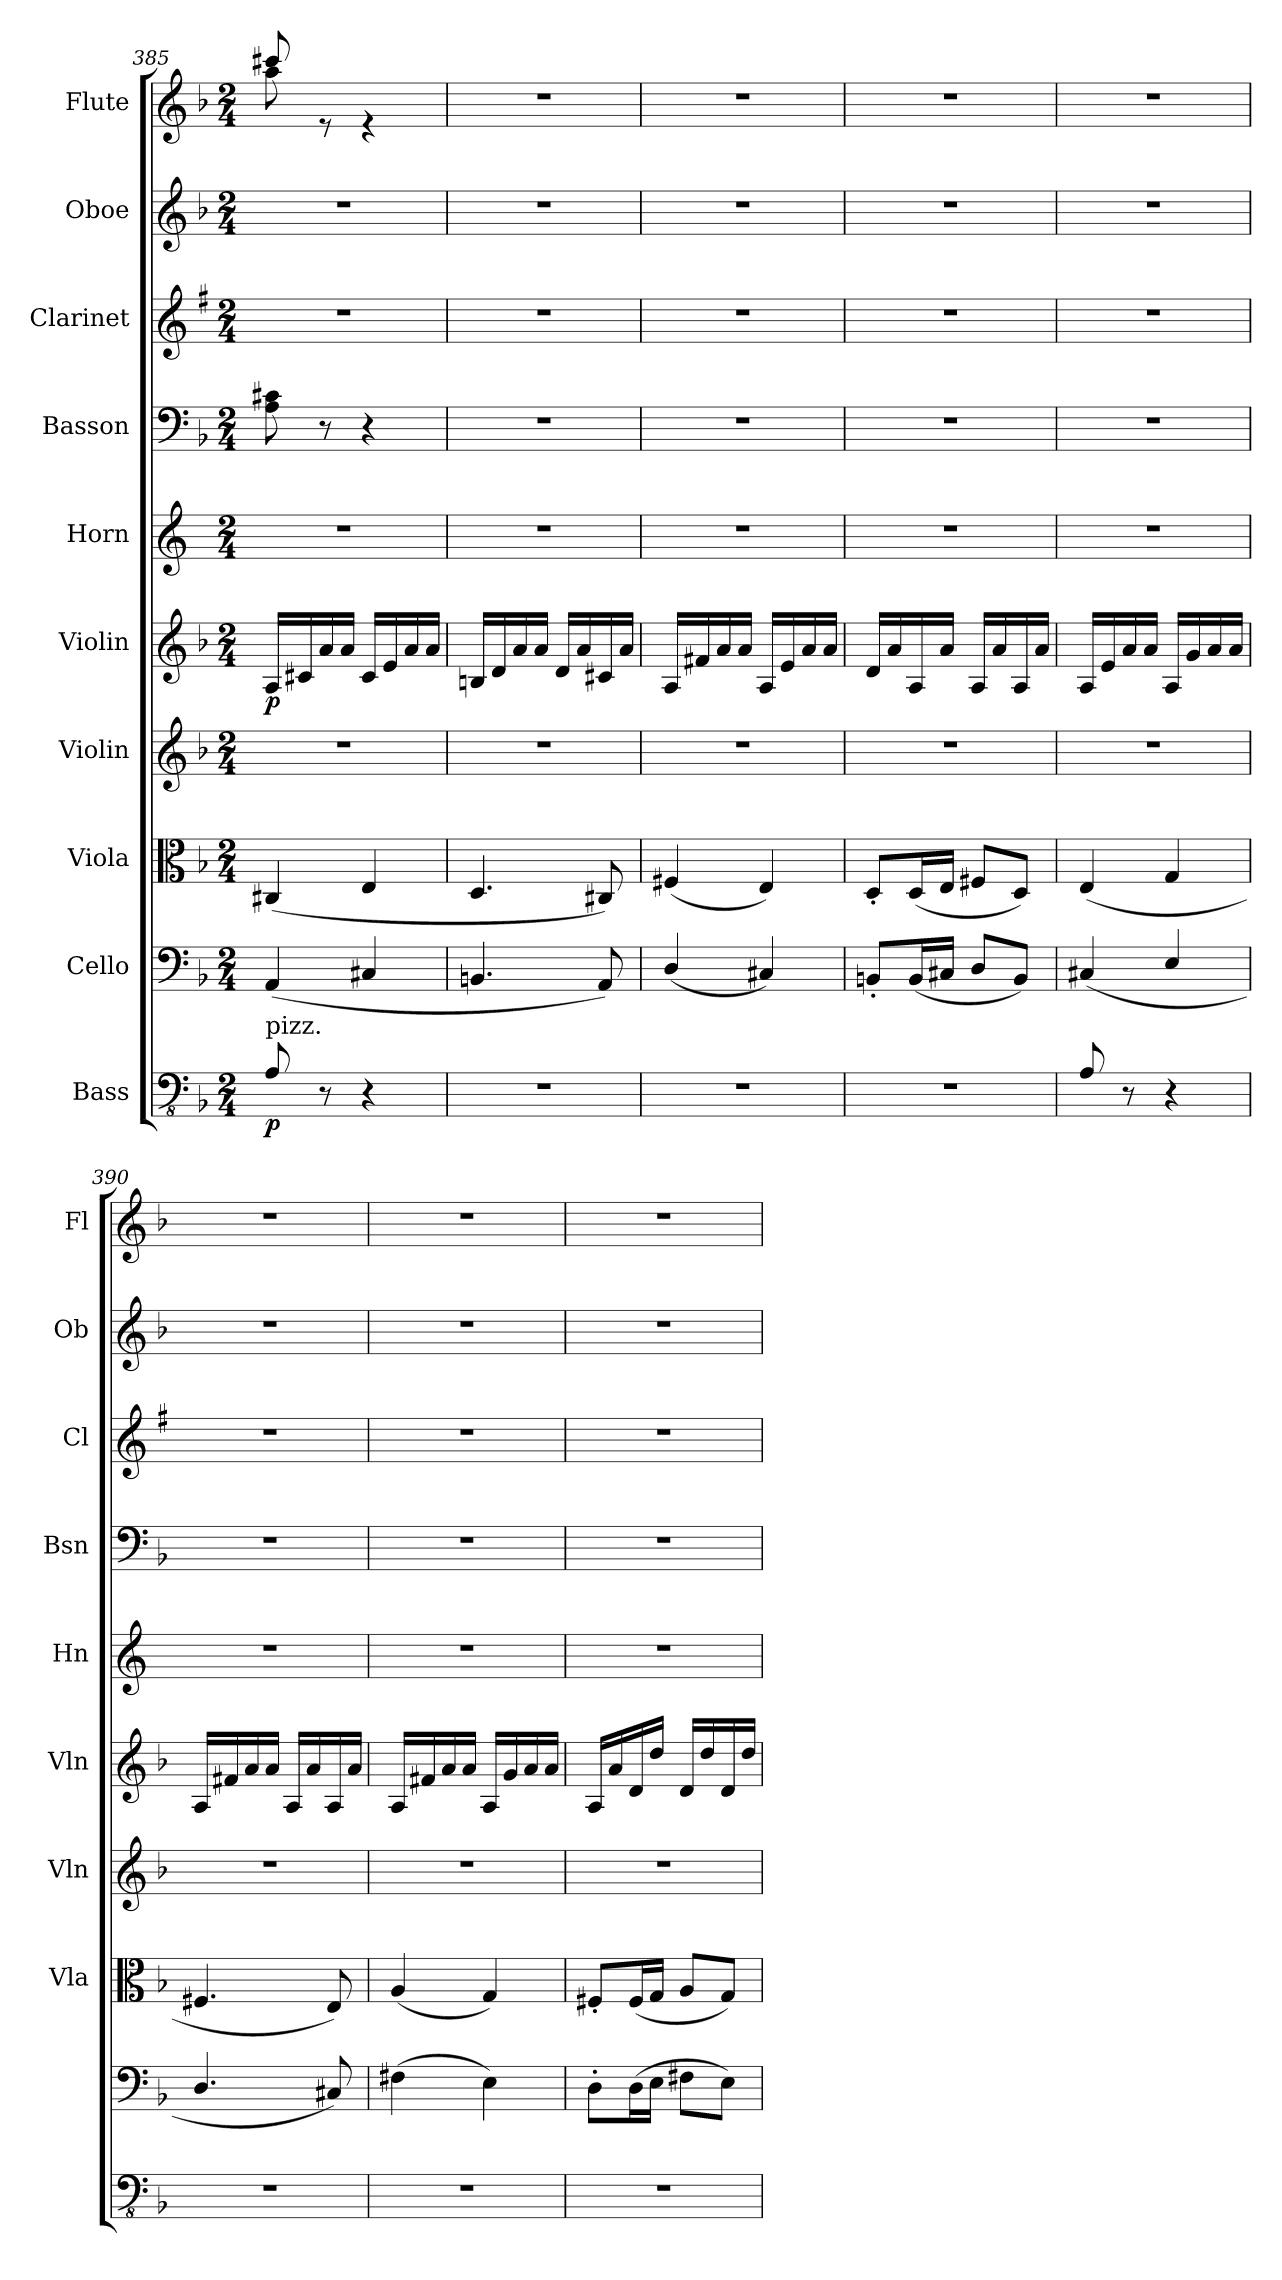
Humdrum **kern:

**kern	**dynam	**kern	**kern	**kern	**kern	**dynam	**kern	**kern	**kern	**kern	**kern
*part10	*part10	*part9	*part8	*part7	*part6	*part6	*part5	*part4	*part3	*part2	*part1
*staff10	*staff10	*staff9	*staff8	*staff7	*staff6	*staff6	*staff5	*staff4	*staff3	*staff2	*staff1
*I"Bass	*	*I"Cello	*I"Viola	*I"Violin	*I"Violin	*	*I"Horn	*I"Basson	*I"Clarinet	*I"Oboe	*I"Flute
*	*	*	*I'Vla	*I'Vln	*I'Vln	*	*I'Hn	*I'Bsn	*I'Cl	*I'Ob	*I'Fl
!!LO:PB:g=z
*clefFv4	*	*clefF4	*clefC3	*clefG2	*clefG2	*	*clefG2	*clefF4	*clefG2	*clefG2	*clefG2
*ITrd7c12	*	*	*	*	*	*	*ITrd4c7	*	*ITrd1c2	*	*
*k[b-]	*	*k[b-]	*k[b-]	*k[b-]	*k[b-]	*	*k[b-]	*k[b-]	*k[b-]	*k[b-]	*k[b-]
*M2/4	*	*M2/4	*M2/4	*M2/4	*M2/4	*	*M2/4	*M2/4	*M2/4	*M2/4	*M2/4
=385	=385	=385	=385	=385	=385	=385	=385	=385	=385	=385	=385
*	*	*	*	*	*	*	*	*	*	*	*^
!LO:TX:a:t=pizz.	!	!	!	!	!	!	!	!	!	!	!	!
!	!LO:DY:b	!	!	!	!	!LO:DY:b	!	!	!	!	!	!
8AAA/	p	(>4AA/	(<4C#X/	2r	16A/LL	p	2r	8A\ 8c#X\	2r	2r	8ccc#X/	8aa\
.	.	.	.	.	16c#X/	.	.	.	.	.	.	.
8r	.	.	.	.	16a/	.	.	8r	.	.	8re	4.ryy
.	.	.	.	.	16a/JJ	.	.	.	.	.	.	.
4r	.	4C#X/	4E/	.	16c#/LL	.	.	4r	.	.	4re	.
.	.	.	.	.	16e/	.	.	.	.	.	.	.
.	.	.	.	.	16a/	.	.	.	.	.	.	.
.	.	.	.	.	16a/JJ	.	.	.	.	.	.	.
*	*	*	*	*	*	*	*	*	*	*	*v	*v
=386	=386	=386	=386	=386	=386	=386	=386	=386	=386	=386	=386
2r	.	4.BBn/	4.D/	2r	16Bn/LL	.	2r	2r	2r	2r	2r
.	.	.	.	.	16d/	.	.	.	.	.	.
.	.	.	.	.	16a/	.	.	.	.	.	.
.	.	.	.	.	16a/JJ	.	.	.	.	.	.
.	.	.	.	.	16d/LL	.	.	.	.	.	.
.	.	.	.	.	16a/	.	.	.	.	.	.
.	.	8AA/)	8C#X/)	.	16c#X/	.	.	.	.	.	.
.	.	.	.	.	16a/JJ	.	.	.	.	.	.
=387	=387	=387	=387	=387	=387	=387	=387	=387	=387	=387	=387
2r	.	(<4D/	(<4F#X/	2r	16A/LL	.	2r	2r	2r	2r	2r
.	.	.	.	.	16f#X/	.	.	.	.	.	.
.	.	.	.	.	16a/	.	.	.	.	.	.
.	.	.	.	.	16a/JJ	.	.	.	.	.	.
.	.	4C#X/)	4E/)	.	16A/LL	.	.	.	.	.	.
.	.	.	.	.	16e/	.	.	.	.	.	.
.	.	.	.	.	16a/	.	.	.	.	.	.
.	.	.	.	.	16a/JJ	.	.	.	.	.	.
=388	=388	=388	=388	=388	=388	=388	=388	=388	=388	=388	=388
2r	.	8BBn'/L	8D'/L	2r	16d/LL	.	2r	2r	2r	2r	2r
.	.	.	.	.	16a/	.	.	.	.	.	.
.	.	(<16BB/L	(<16D/L	.	16A/	.	.	.	.	.	.
.	.	16C#X/JJ	16E/JJ	.	16a/JJ	.	.	.	.	.	.
.	.	8D/L	8F#X/L	.	16A/LL	.	.	.	.	.	.
.	.	.	.	.	16a/	.	.	.	.	.	.
.	.	8BB/J)	8D/J)	.	16A/	.	.	.	.	.	.
.	.	.	.	.	16a/JJ	.	.	.	.	.	.
=389	=389	=389	=389	=389	=389	=389	=389	=389	=389	=389	=389
8AAA/	.	(>4C#X/	(<4E/	2r	16A/LL	.	2r	2r	2r	2r	2r
.	.	.	.	.	16e/	.	.	.	.	.	.
8r	.	.	.	.	16a/	.	.	.	.	.	.
.	.	.	.	.	16a/JJ	.	.	.	.	.	.
4r	.	4E/	4G/	.	16A/LL	.	.	.	.	.	.
.	.	.	.	.	16g/	.	.	.	.	.	.
.	.	.	.	.	16a/	.	.	.	.	.	.
.	.	.	.	.	16a/JJ	.	.	.	.	.	.
!!LO:PB:g=z
=390	=390	=390	=390	=390	=390	=390	=390	=390	=390	=390	=390
2r	.	4.D/	4.F#X/	2r	16A/LL	.	2r	2r	2r	2r	2r
.	.	.	.	.	16f#X/	.	.	.	.	.	.
.	.	.	.	.	16a/	.	.	.	.	.	.
.	.	.	.	.	16a/JJ	.	.	.	.	.	.
.	.	.	.	.	16A/LL	.	.	.	.	.	.
.	.	.	.	.	16a/	.	.	.	.	.	.
.	.	8C#X/)	8E/)	.	16A/	.	.	.	.	.	.
.	.	.	.	.	16a/JJ	.	.	.	.	.	.
=391	=391	=391	=391	=391	=391	=391	=391	=391	=391	=391	=391
2r	.	(>4F#X\	(<4A/	2r	16A/LL	.	2r	2r	2r	2r	2r
.	.	.	.	.	16f#X/	.	.	.	.	.	.
.	.	.	.	.	16a/	.	.	.	.	.	.
.	.	.	.	.	16a/JJ	.	.	.	.	.	.
.	.	4E\)	4G/)	.	16A/LL	.	.	.	.	.	.
.	.	.	.	.	16g/	.	.	.	.	.	.
.	.	.	.	.	16a/	.	.	.	.	.	.
.	.	.	.	.	16a/JJ	.	.	.	.	.	.
=392	=392	=392	=392	=392	=392	=392	=392	=392	=392	=392	=392
2r	.	8D'\L	8F#X'/L	2r	16A/LL	.	2r	2r	2r	2r	2r
.	.	.	.	.	16a/	.	.	.	.	.	.
.	.	(>16D\L	(<16F#/L	.	16d/	.	.	.	.	.	.
.	.	16E\JJ	16G/JJ	.	16dd/JJ	.	.	.	.	.	.
.	.	8F#X\L	8A/L	.	16d/LL	.	.	.	.	.	.
.	.	.	.	.	16dd/	.	.	.	.	.	.
.	.	8E\J)	8G/J)	.	16d/	.	.	.	.	.	.
.	.	.	.	.	16dd/JJ	.	.	.	.	.	.
=	=	=	=	=	=	=	=	=	=	=	=
*-	*-	*-	*-	*-	*-	*-	*-	*-	*-	*-	*-
